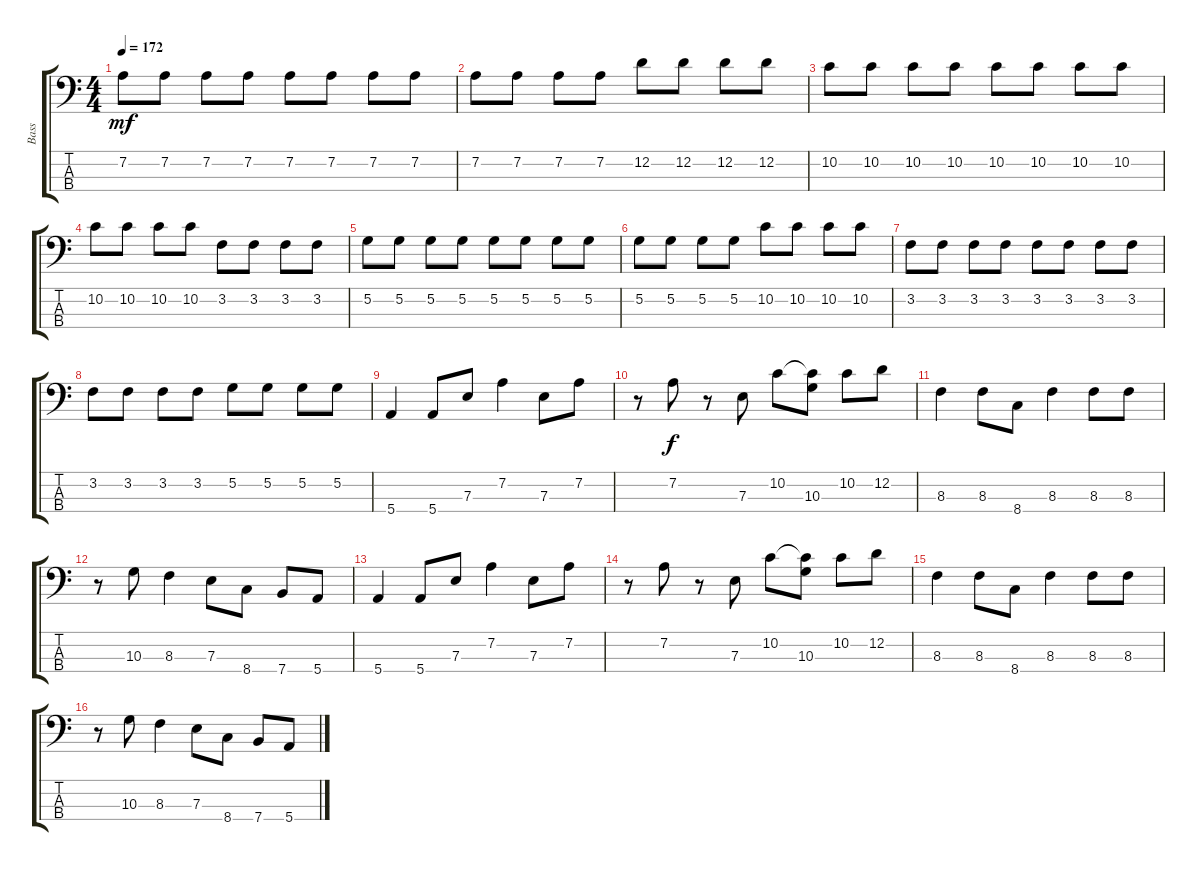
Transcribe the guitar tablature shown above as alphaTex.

\track ("Bass" "Bass") {instrument electricbassfinger}
\staff {score tabs}
\tuning (G2 D2 A1 E1) {hide}
\ts (4 4)
\tempo 172
\clef f4
\ks c
7.2.8{dy mf} 7.2.8 7.2.8 7.2.8 7.2.8 7.2.8 7.2.8 7.2.8 |
7.2.8 7.2.8 7.2.8 7.2.8 12.2.8 12.2.8 12.2.8 12.2.8 |
10.2.8 10.2.8 10.2.8 10.2.8 10.2.8 10.2.8 10.2.8 10.2.8 |
10.2.8 10.2.8 10.2.8 10.2.8 3.2.8 3.2.8 3.2.8 3.2.8 |
5.2.8 5.2.8 5.2.8 5.2.8 5.2.8 5.2.8 5.2.8 5.2.8 |
5.2.8 5.2.8 5.2.8 5.2.8 10.2.8 10.2.8 10.2.8 10.2.8 |
3.2.8 3.2.8 3.2.8 3.2.8 3.2.8 3.2.8 3.2.8 3.2.8 |
3.2.8 3.2.8 3.2.8 3.2.8 5.2.8 5.2.8 5.2.8 5.2.8 |
5.4.4 5.4.8 7.3.8 7.2.4 7.3.8 7.2.8 |
r.8 7.2.8{dy f} r.8 7.3.8 10.2.8 (10.2{t} 10.3).8 10.2.8 12.2.8 |
8.3.4 8.3.8 8.4.8 8.3.4 8.3.8 8.3.8 |
r.8 10.3.8 8.3.4 7.3.8 8.4.8 7.4.8 5.4.8 |
5.4.4 5.4.8 7.3.8 7.2.4 7.3.8 7.2.8 |
r.8 7.2.8 r.8 7.3.8 10.2.8 (10.2{t} 10.3).8 10.2.8 12.2.8 |
8.3.4 8.3.8 8.4.8 8.3.4 8.3.8 8.3.8 |
r.8 10.3.8 8.3.4 7.3.8 8.4.8 7.4.8 5.4.8
